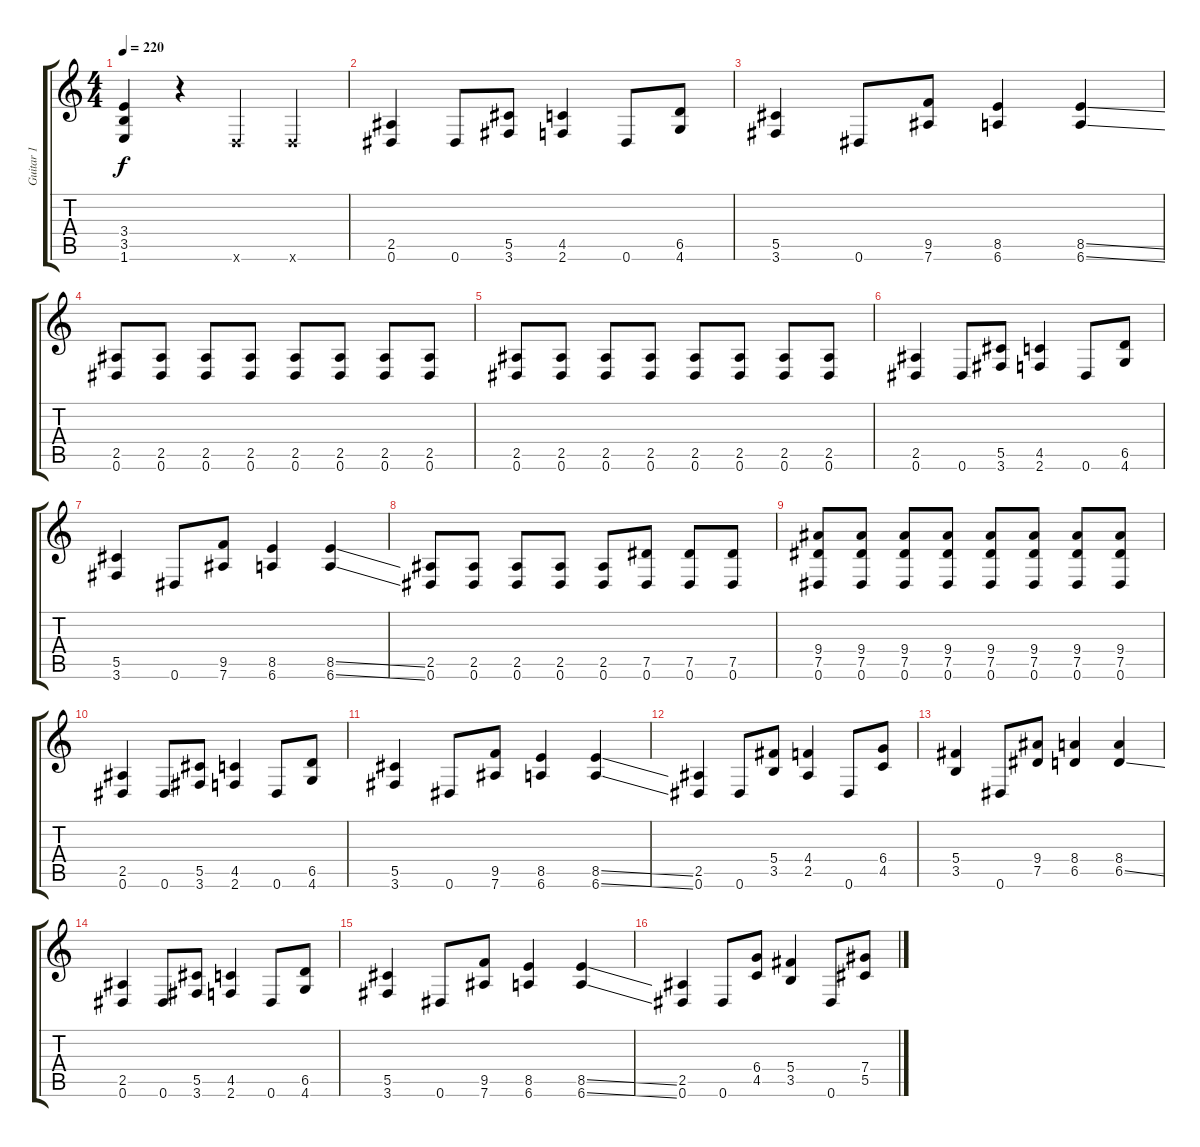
\track ("Guitar 1" "Guitar 1") {instrument distortionguitar}
\staff {score tabs}
\tuning (Eb4 Bb3 Gb3 Db3 Ab2 Eb2) {hide}
\ts (4 4)
\tempo 220
\clef g2
\ks c
(3.4 3.5 1.6).4{dy f} r.4 -1.6{x}.4 -1.6{x}.4 |
(2.5 0.6).4 0.6.8 (5.5 3.6).8 (4.5 2.6).4 0.6.8 (6.5 4.6).8 |
(5.5 3.6).4 0.6.8 (9.5 7.6).8 (8.5 6.6).4 (8.5{ss} 6.6{ss}).4 |
(2.5 0.6).8 (2.5 0.6).8 (2.5 0.6).8 (2.5 0.6).8 (2.5 0.6).8 (2.5 0.6).8 (2.5 0.6).8 (2.5 0.6).8 |
(2.5 0.6).8 (2.5 0.6).8 (2.5 0.6).8 (2.5 0.6).8 (2.5 0.6).8 (2.5 0.6).8 (2.5 0.6).8 (2.5 0.6).8 |
(2.5 0.6).4 0.6.8 (5.5 3.6).8 (4.5 2.6).4 0.6.8 (6.5 4.6).8 |
(5.5 3.6).4 0.6.8 (9.5 7.6).8 (8.5 6.6).4 (8.5{ss} 6.6{ss}).4 |
(2.5 0.6).8 (2.5 0.6).8 (2.5 0.6).8 (2.5 0.6).8 (2.5 0.6).8 (7.5 0.6).8 (7.5 0.6).8 (7.5 0.6).8 |
(9.4 7.5 0.6).8 (9.4 7.5 0.6).8 (9.4 7.5 0.6).8 (9.4 7.5 0.6).8 (9.4 7.5 0.6).8 (9.4 7.5 0.6).8 (9.4 7.5 0.6).8 (9.4 7.5 0.6).8 |
(2.5 0.6).4 0.6.8 (5.5 3.6).8 (4.5 2.6).4 0.6.8 (6.5 4.6).8 |
(5.5 3.6).4 0.6.8 (9.5 7.6).8 (8.5 6.6).4 (8.5{ss} 6.6{ss}).4 |
(2.5 0.6).4 0.6.8 (5.4 3.5).8 (4.4 2.5).4 0.6.8 (6.4 4.5).8 |
(5.4 3.5).4 0.6.8 (9.4 7.5).8 (8.4 6.5).4 (8.4 6.5{ss}).4 |
(2.5 0.6).4 0.6.8 (5.5 3.6).8 (4.5 2.6).4 0.6.8 (6.5 4.6).8 |
(5.5 3.6).4 0.6.8 (9.5 7.6).8 (8.5 6.6).4 (8.5{ss} 6.6{ss}).4 |
(2.5 0.6).4 0.6.8 (6.4 4.5).8 (5.4 3.5).4 0.6.8 (7.4 5.5).8
